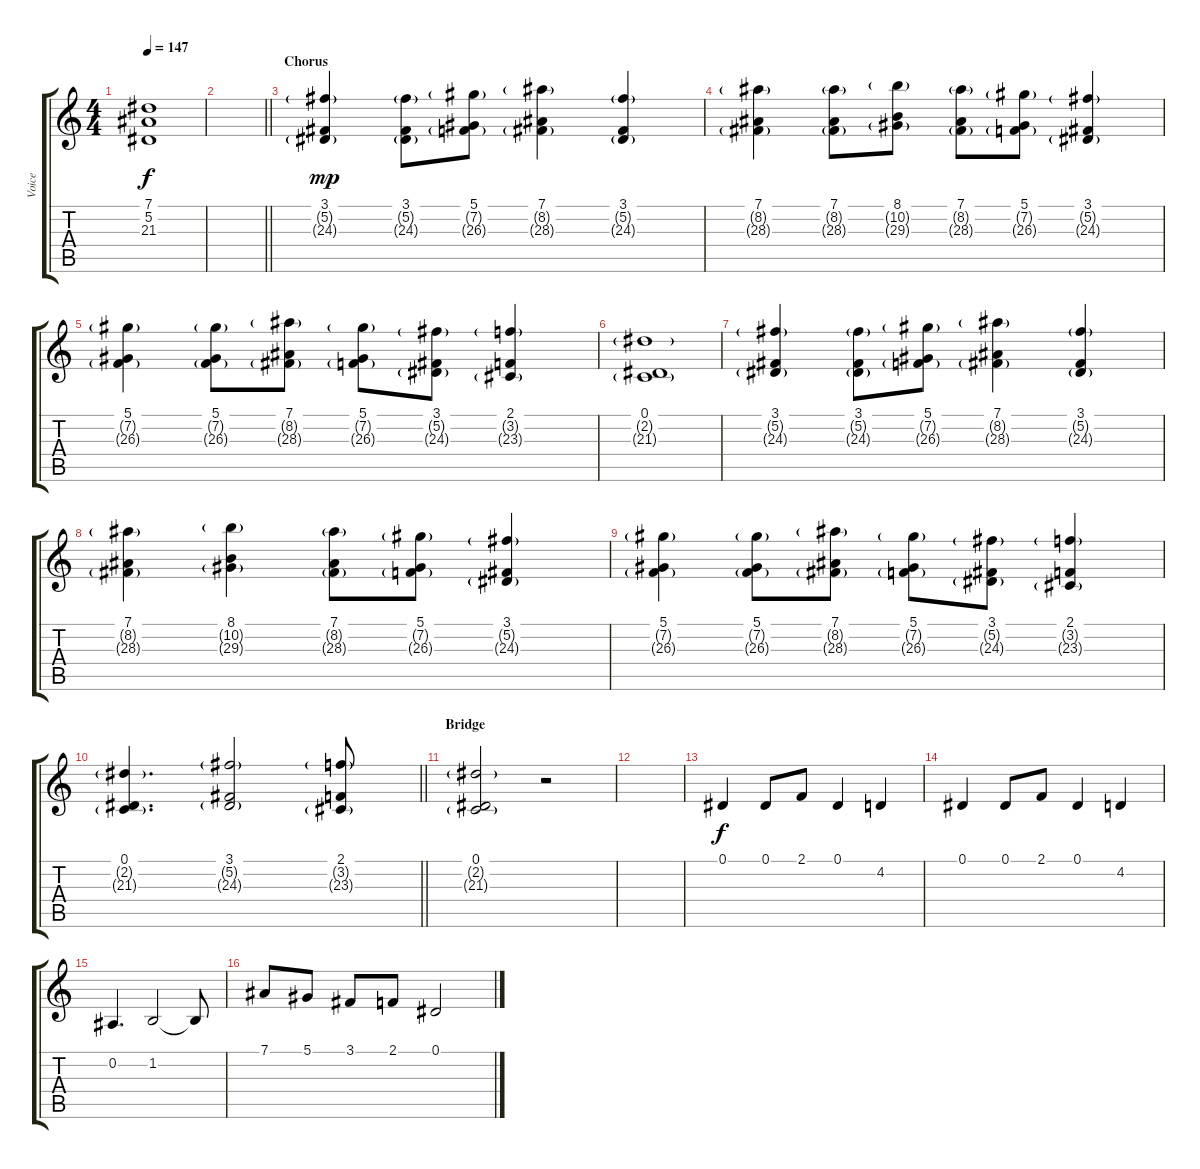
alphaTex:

\track ("Voice" "Voice") {instrument lead6voice}
\staff {score tabs}
\tuning (Eb4 Bb3 Gb3 Db3 Ab2 Eb2) {hide}
\ts (4 4)
\tempo 147
\clef g2
\ks c
(7.1{t} 5.2{t} 21.3{t}).1{dy f} |
\barLineRight lightlight
|
\section ("" "Chorus")
(3.1 5.2{g} 24.3{g}).4{dy mp} (3.1 5.2{g} 24.3{g}).8 (5.1 7.2{g} 26.3{g}).8 (7.1 8.2{g} 28.3{g}).4 (3.1 5.2{g} 24.3{g}).4 |
(7.1 8.2{g} 28.3{g}).4 (7.1 8.2{g} 28.3{g}).8 (8.1 10.2{g} 29.3{g}).8 (7.1 8.2{g} 28.3{g}).8 (5.1 7.2{g} 26.3{g}).8 (3.1 5.2{g} 24.3{g}).4 |
(5.1 7.2{g} 26.3{g}).4 (5.1 7.2{g} 26.3{g}).8 (7.1 8.2{g} 28.3{g}).8 (5.1 7.2{g} 26.3{g}).8 (3.1 5.2{g} 24.3{g}).8 (2.1 3.2{g} 23.3{g}).4 |
(0.1 2.2{g} 21.3{g}).1 |
(3.1 5.2{g} 24.3{g}).4 (3.1 5.2{g} 24.3{g}).8 (5.1 7.2{g} 26.3{g}).8 (7.1 8.2{g} 28.3{g}).4 (3.1 5.2{g} 24.3{g}).4 |
(7.1 8.2{g} 28.3{g}).4 (8.1 10.2{g} 29.3{g}).4 (7.1 8.2{g} 28.3{g}).8 (5.1 7.2{g} 26.3{g}).8 (3.1 5.2{g} 24.3{g}).4 |
(5.1 7.2{g} 26.3{g}).4 (5.1 7.2{g} 26.3{g}).8 (7.1 8.2{g} 28.3{g}).8 (5.1 7.2{g} 26.3{g}).8 (3.1 5.2{g} 24.3{g}).8 (2.1 3.2{g} 23.3{g}).4 |
\barLineRight lightlight
(0.1 2.2{g} 21.3{g}).4{d} (3.1 5.2{g} 24.3{g}).2 (2.1 3.2{g} 23.3{g}).8 |
\section ("" "Bridge")
(0.1 2.2{g} 21.3{g}).2 r.2 |
|
0.1.4{dy f} 0.1.8 2.1.8 0.1.4 4.2.4 |
0.1.4 0.1.8 2.1.8 0.1.4 4.2.4 |
0.2.4{d} 1.2.2 1.2{t}.8 |
7.1.8 5.1.8 3.1.8 2.1.8 0.1.2
